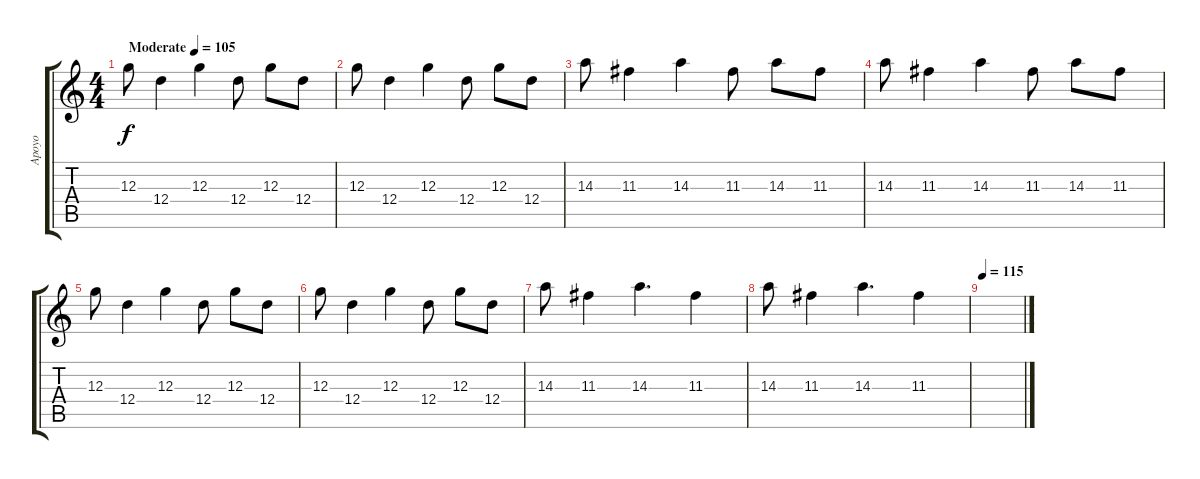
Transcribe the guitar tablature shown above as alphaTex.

\track ("Apoyo" "Apoyo") {instrument electricguitarclean}
\staff {score tabs}
\tuning (E4 B3 G3 D3 A2 E2) {hide}
\ts (4 4)
\tempo (105 "Moderate")
\clef g2
\ks c
12.3.8{dy f instrument electricguitarclean} 12.4.4 12.3.4 12.4.8 12.3.8 12.4.8 |
12.3.8 12.4.4 12.3.4 12.4.8 12.3.8 12.4.8 |
14.3.8 11.3.4 14.3.4 11.3.8 14.3.8 11.3.8 |
14.3.8 11.3.4 14.3.4 11.3.8 14.3.8 11.3.8 |
12.3.8 12.4.4 12.3.4 12.4.8 12.3.8 12.4.8 |
12.3.8 12.4.4 12.3.4 12.4.8 12.3.8 12.4.8 |
14.3.8 11.3.4 14.3.4{d} 11.3.4 |
14.3.8 11.3.4 14.3.4{d} 11.3.4 |
\tempo 115
